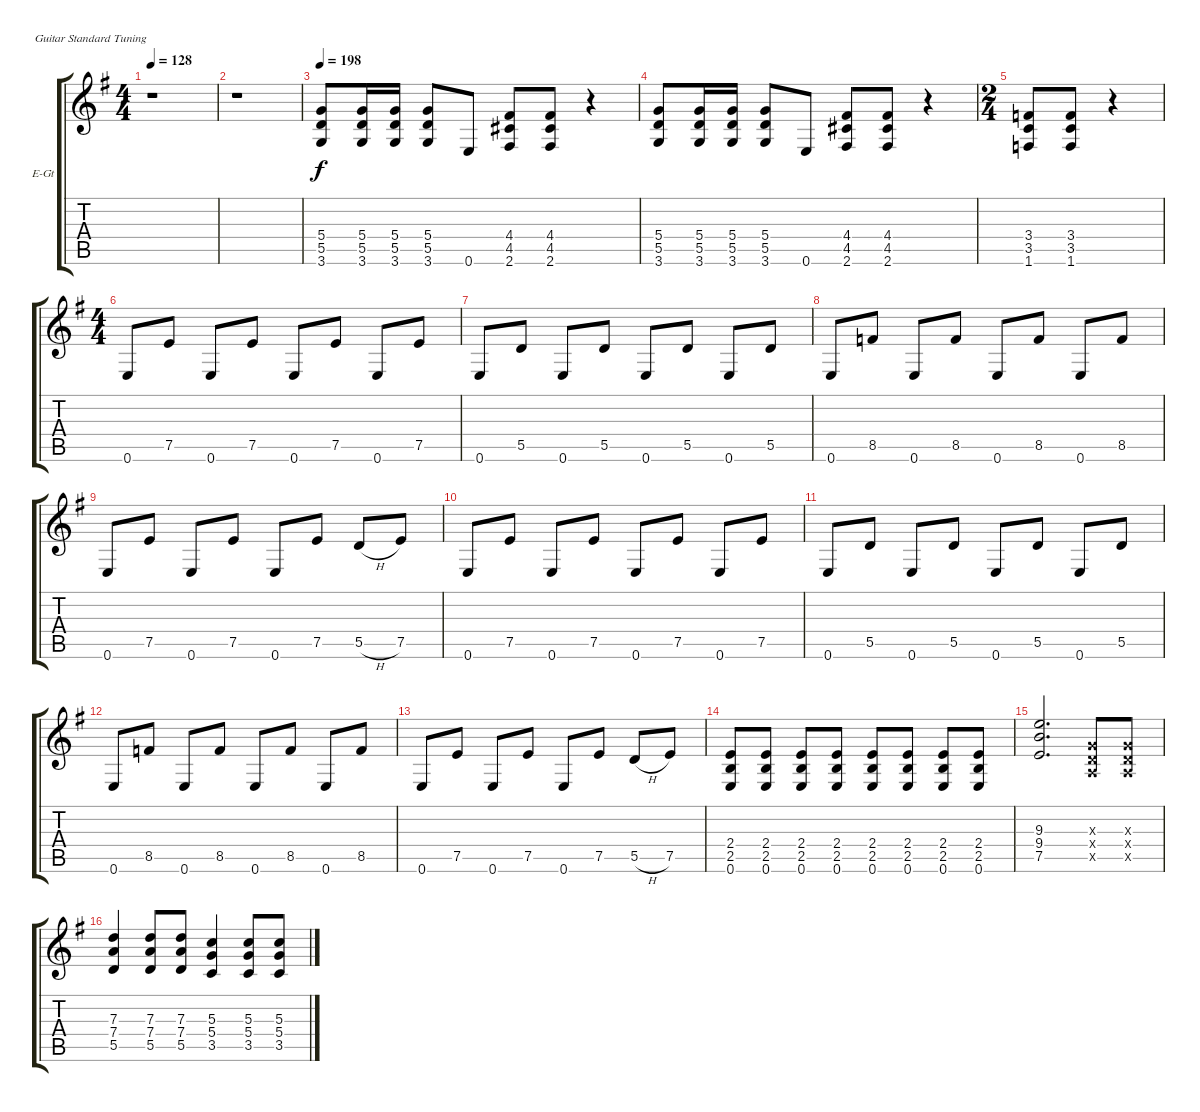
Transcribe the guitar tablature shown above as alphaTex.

\defaultSystemsLayout 4
\bracketExtendMode groupsimilarinstruments
\firstSystemTrackNameOrientation horizontal
\otherSystemsTrackNameOrientation horizontal
\track ("James" "E-Gt") {instrument distortionguitar}
\staff {score tabs}
\tuning (E4 B3 G3 D3 A2 E2)
\ts (4 4)
\tempo 128
\clef g2
\scale
0.333333
\ks g
r.1{dy f} |
\scale
0.333333 r.1 |
\tempo 198
\scale
0.333333 (5.4 5.5 3.6).8 (5.4 5.5 3.6).16 (5.4 5.5 3.6).16 (5.4 5.5 3.6).8 0.6.8 (4.4 4.5 2.6).8 (4.4 4.5 2.6).8 r.4 |
\scale
0.333333 (5.4 5.5 3.6).8 (5.4 5.5 3.6).16 (5.4 5.5 3.6).16 (5.4 5.5 3.6).8 0.6.8 (4.4 4.5 2.6).8 (4.4 4.5 2.6).8 r.4 |
\ts (2 4)
\scale
0.333333 (3.4 3.5 1.6).8 (3.4 3.5 1.6).8 r.4 |
\ts (4 4)
\scale
0.333333 0.6.8 7.5.8 0.6.8 7.5.8 0.6.8 7.5.8 0.6.8 7.5.8 |
\scale
0.333333 0.6.8 5.5.8 0.6.8 5.5.8 0.6.8 5.5.8 0.6.8 5.5.8 |
\scale
0.333333 0.6.8 8.5.8 0.6.8 8.5.8 0.6.8 8.5.8 0.6.8 8.5.8 |
\scale
0.333333 0.6.8 7.5.8 0.6.8 7.5.8 0.6.8 7.5.8 5.5{h}.8 7.5.8 |
\scale
0.333333 0.6.8 7.5.8 0.6.8 7.5.8 0.6.8 7.5.8 0.6.8 7.5.8 |
\scale
0.333333 0.6.8 5.5.8 0.6.8 5.5.8 0.6.8 5.5.8 0.6.8 5.5.8 |
\scale
0.333333 0.6.8 8.5.8 0.6.8 8.5.8 0.6.8 8.5.8 0.6.8 8.5.8 |
\scale
0.333333 0.6.8 7.5.8 0.6.8 7.5.8 0.6.8 7.5.8 5.5{h}.8 7.5.8 |
\scale
0.333333 (2.4 2.5 0.6).8 (2.4 2.5 0.6).8 (2.4 2.5 0.6).8 (2.4 2.5 0.6).8 (2.4 2.5 0.6).8 (2.4 2.5 0.6).8 (2.4 2.5 0.6).8 (2.4 2.5 0.6).8 |
\scale
0.333333 (9.3 9.4 7.5).2{d} (0.3{x} 0.4{x} 0.5{x}).8 (0.3{x} 0.4{x} 0.5{x}).8 |
\scale
0.333333 (7.3 7.4 5.5).4 (7.3 7.4 5.5).8 (7.3 7.4 5.5).8 (5.3 5.4 3.5).4 (5.3 5.4 3.5).8 (5.3 5.4 3.5).8
